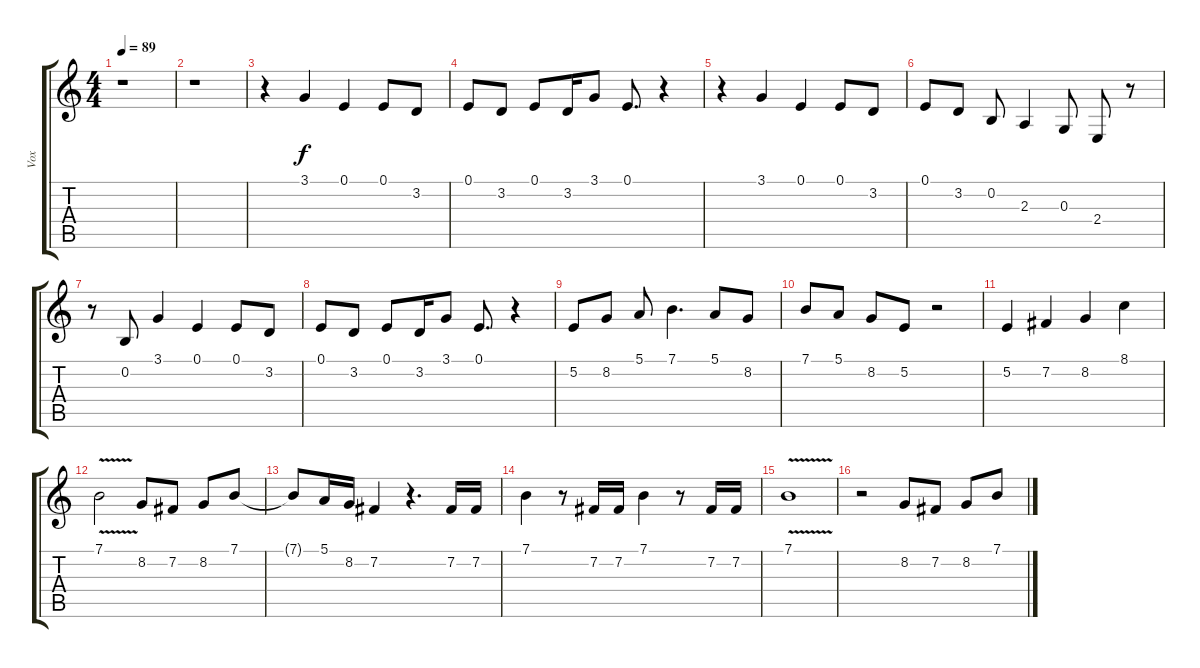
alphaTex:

\track ("Vox" "Vox") {instrument frenchhorn}
\staff {score tabs}
\tuning (E4 B3 G3 D3 A2 E2) {hide}
\ts (4 4)
\tempo 89
\clef g2
\ks c
r.1{dy f} |
r.1 |
r.4 3.1.4 0.1.4 0.1.8 3.2.8 |
0.1.8 3.2.8 0.1.8 3.2.16 3.1.8 0.1.8{d} r.4 |
r.4 3.1.4 0.1.4 0.1.8 3.2.8 |
0.1.8 3.2.8 0.2.8 2.3.4 0.3.8 2.4.8 r.8 |
r.8 0.2.8 3.1.4 0.1.4 0.1.8 3.2.8 |
0.1.8 3.2.8 0.1.8 3.2.16 3.1.8 0.1.8{d} r.4 |
5.2.8 8.2.8 5.1.8 7.1.4{d} 5.1.8 8.2.8 |
7.1.8 5.1.8 8.2.8 5.2.8 r.2 |
5.2.4 7.2.4 8.2.4 8.1.4 |
7.1{v}.2 8.2.8 7.2.8 8.2.8 7.1.8 |
7.1{t}.8 5.1.16 8.2.16 7.2.4 r.4{d} 7.2.16 7.2.16 |
7.1.4 r.8 7.2.16 7.2.16 7.1.4 r.8 7.2.16 7.2.16 |
7.1{v}.1 |
r.2 8.2.8 7.2.8 8.2.8 7.1.8
